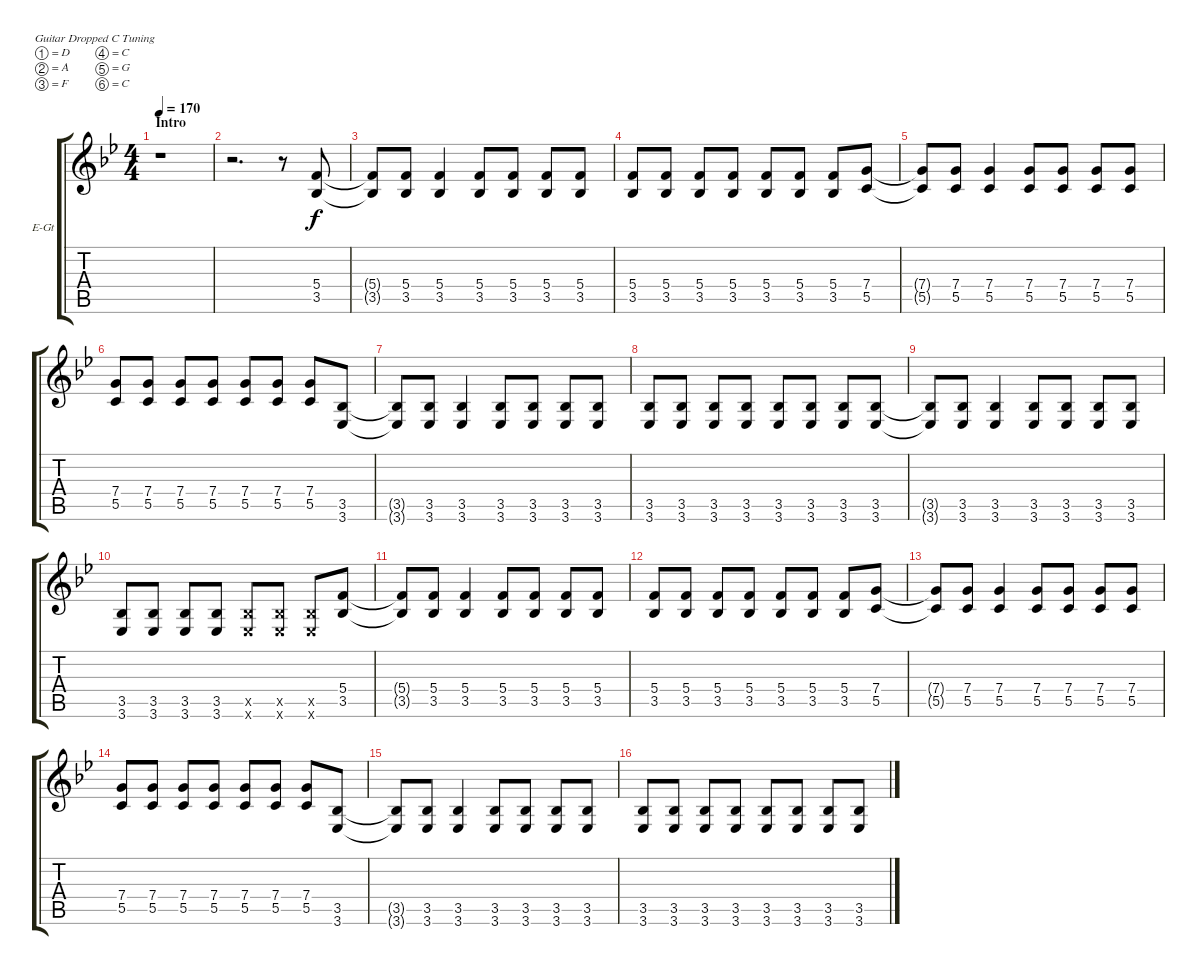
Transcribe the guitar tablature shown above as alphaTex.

\defaultSystemsLayout 4
\bracketExtendMode groupsimilarinstruments
\firstSystemTrackNameOrientation horizontal
\otherSystemsTrackNameOrientation horizontal
\track ("Guitar 1" "E-Gt") {instrument distortionguitar}
\staff {score tabs}
\tuning (D4 A3 F3 C3 G2 C2)
\ts (4 4)
\section ("" "Intro")
\tempo 170
\clef g2
\ks bb
r.1{dy f instrument distortionguitar} |
r.2{d} r.8 (3.5 5.4).8 |
(3.5{t} 5.4{t}).8 (5.4 3.5).8 (5.4 3.5).4 (5.4 3.5).8 (5.4 3.5).8 (5.4 3.5).8 (5.4 3.5).8 |
(3.5 5.4).8 (5.4 3.5).8 (5.4 3.5).8 (5.4 3.5).8 (5.4 3.5).8 (5.4 3.5).8 (5.4 3.5).8 (7.4 5.5).8 |
(5.5{t} 7.4{t}).8 (5.5 7.4).8 (5.5 7.4).4 (5.5 7.4).8 (5.5 7.4).8 (5.5 7.4).8 (5.5 7.4).8 |
(5.5 7.4).8 (5.5 7.4).8 (5.5 7.4).8 (5.5 7.4).8 (5.5 7.4).8 (5.5 7.4).8 (5.5 7.4).8 (3.5 3.6).8 |
(3.5{t} 3.6{t}).8 (3.5 3.6).8 (3.5 3.6).4 (3.5 3.6).8 (3.5 3.6).8 (3.5 3.6).8 (3.5 3.6).8 |
(3.5 3.6).8 (3.5 3.6).8 (3.5 3.6).8 (3.5 3.6).8 (3.5 3.6).8 (3.5 3.6).8 (3.5 3.6).8 (3.5 3.6).8 |
(3.5{t} 3.6{t}).8 (3.5 3.6).8 (3.5 3.6).4 (3.5 3.6).8 (3.5 3.6).8 (3.5 3.6).8 (3.5 3.6).8 |
(3.5 3.6).8 (3.5 3.6).8 (3.5 3.6).8 (3.5 3.6).8 (3.5{x} 3.6{x}).8 (3.5{x} 3.6{x}).8 (3.5{x} 3.6{x}).8 (3.5 5.4).8 |
(3.5{t} 5.4{t}).8 (5.4 3.5).8 (5.4 3.5).4 (5.4 3.5).8 (5.4 3.5).8 (5.4 3.5).8 (5.4 3.5).8 |
(3.5 5.4).8 (5.4 3.5).8 (5.4 3.5).8 (5.4 3.5).8 (5.4 3.5).8 (5.4 3.5).8 (5.4 3.5).8 (7.4 5.5).8 |
(5.5{t} 7.4{t}).8 (5.5 7.4).8 (5.5 7.4).4 (5.5 7.4).8 (5.5 7.4).8 (5.5 7.4).8 (5.5 7.4).8 |
(5.5 7.4).8 (5.5 7.4).8 (5.5 7.4).8 (5.5 7.4).8 (5.5 7.4).8 (5.5 7.4).8 (5.5 7.4).8 (3.5 3.6).8 |
(3.5{t} 3.6{t}).8 (3.5 3.6).8 (3.5 3.6).4 (3.5 3.6).8 (3.5 3.6).8 (3.5 3.6).8 (3.5 3.6).8 |
(3.5 3.6).8 (3.5 3.6).8 (3.5 3.6).8 (3.5 3.6).8 (3.5 3.6).8 (3.5 3.6).8 (3.5 3.6).8 (3.5 3.6).8
